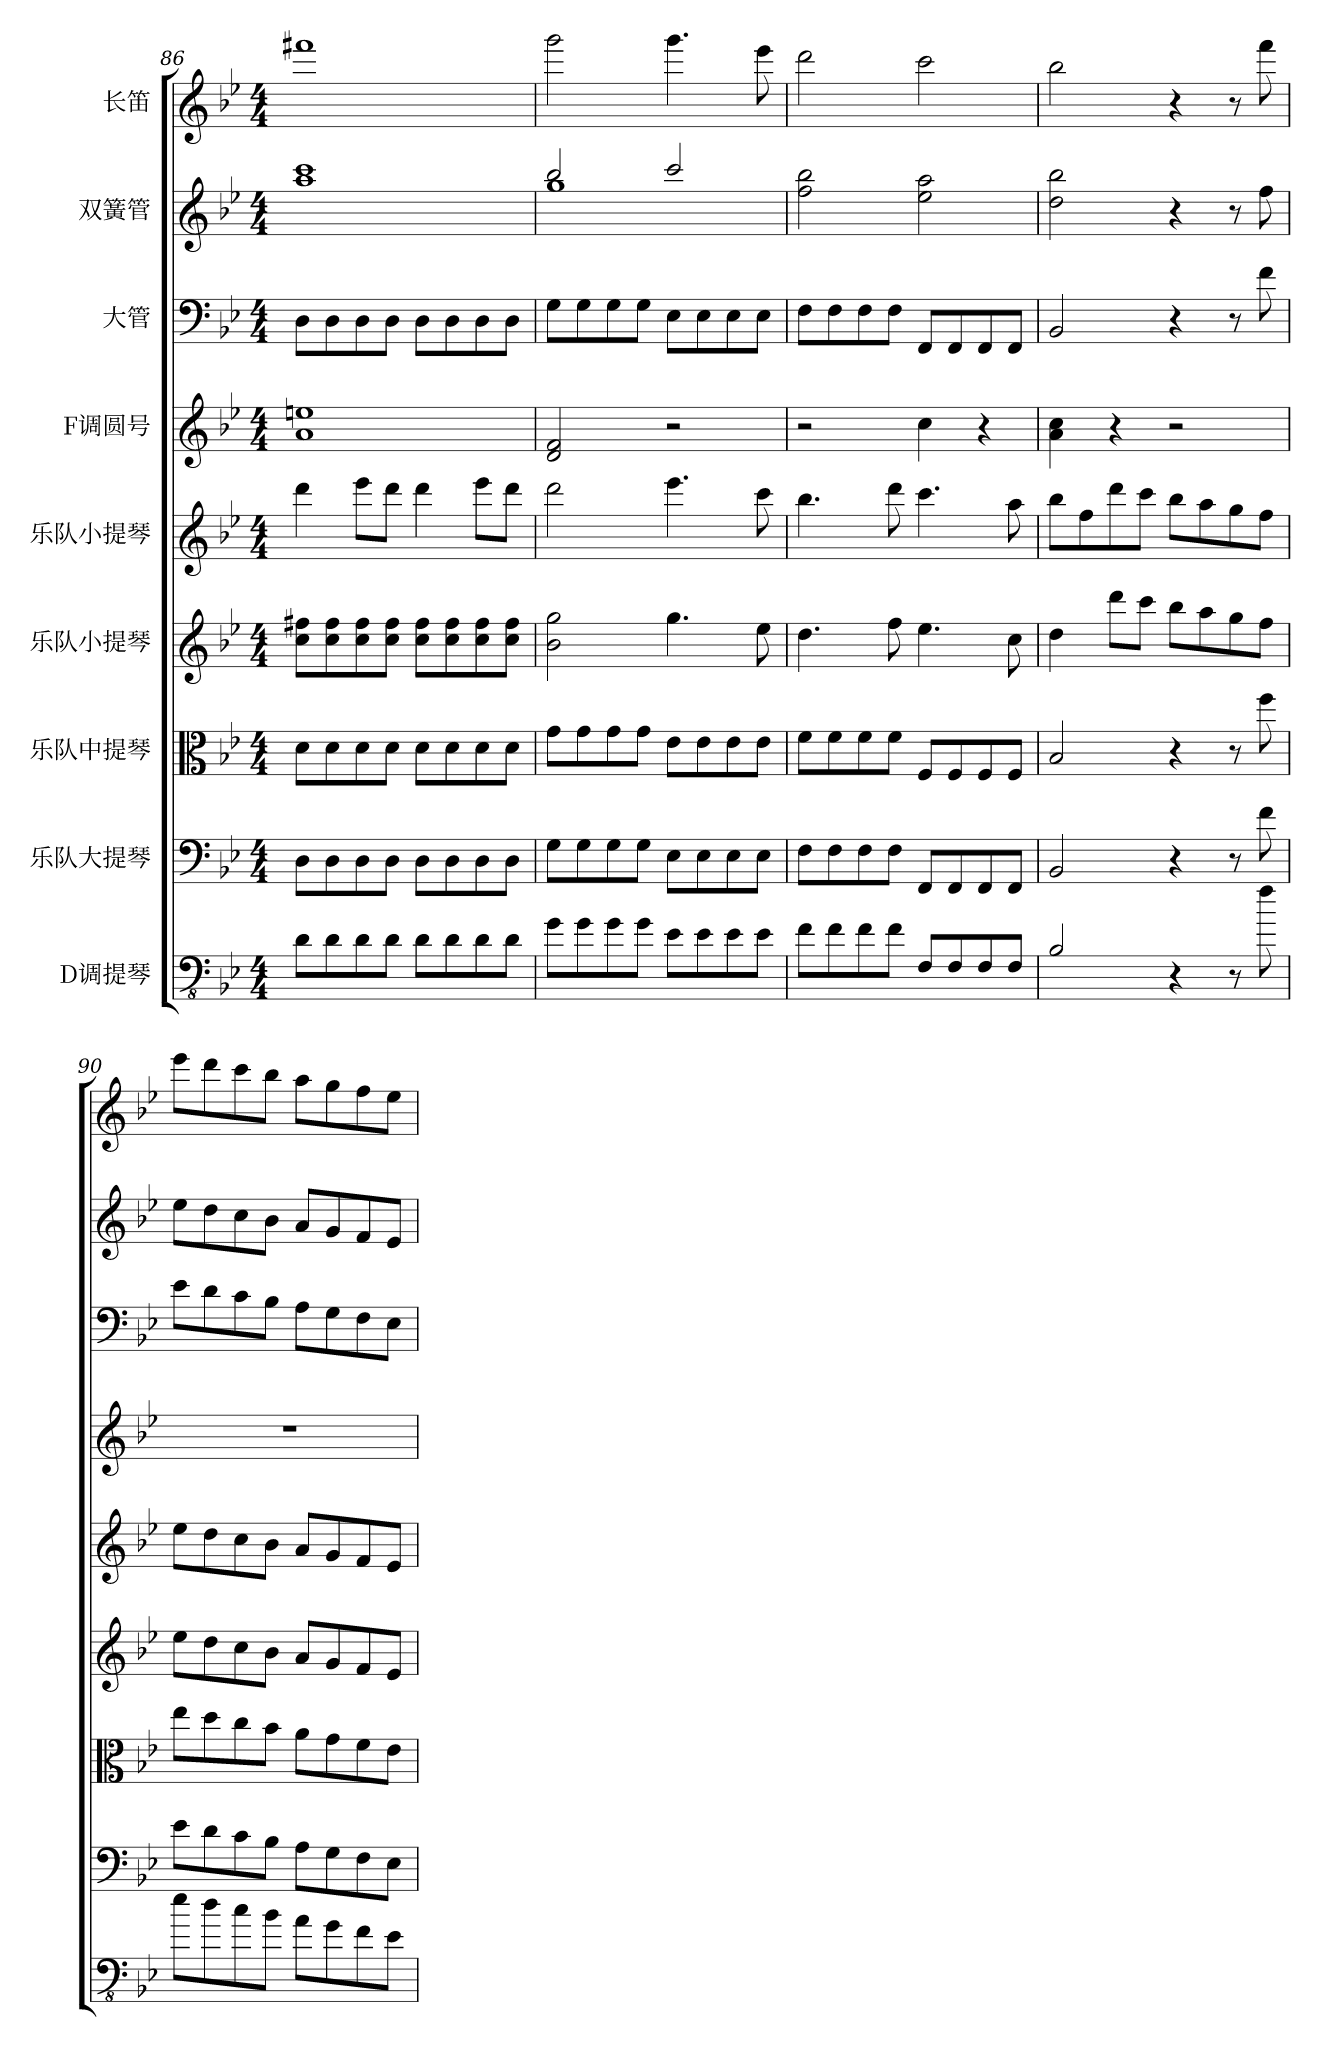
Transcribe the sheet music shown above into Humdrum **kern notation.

**kern	**kern	**kern	**kern	**kern	**kern	**kern	**kern	**kern
*part9	*part8	*part7	*part6	*part5	*part4	*part3	*part2	*part1
*staff9	*staff8	*staff7	*staff6	*staff5	*staff4	*staff3	*staff2	*staff1
*I"D调提琴	*I"乐队大提琴	*I"乐队中提琴	*I"乐队小提琴	*I"乐队小提琴	*I"F调圆号	*I"大管	*I"双簧管	*I"长笛
*clefFv4	*clefF4	*clefC3	*clefG2	*clefG2	*clefG2	*clefF4	*clefG2	*clefG2
*ITrd7c12	*	*	*	*	*ITrd4c7	*	*	*
*k[b-e-]	*k[b-e-]	*k[b-e-]	*k[b-e-]	*k[b-e-]	*k[b-e-a-]	*k[b-e-]	*k[b-e-]	*k[b-e-]
*M4/4	*M4/4	*M4/4	*M4/4	*M4/4	*M4/4	*M4/4	*M4/4	*M4/4
=86	=86	=86	=86	=86	=86	=86	=86	=86
8DD\L	8D\L	8d\L	8cc\ 8ff#X\L	4ddd\	1d 1an	8D\L	1aa 1ccc	1fff#X
8DD\	8D\	8d\	8cc\ 8ff#\	.	.	8D\	.	.
8DD\	8D\	8d\	8cc\ 8ff#\	8eee-\L	.	8D\	.	.
8DD\J	8D\J	8d\J	8cc\ 8ff#\J	8ddd\J	.	8D\J	.	.
8DD\L	8D\L	8d\L	8cc\ 8ff#\L	4ddd\	.	8D\L	.	.
8DD\	8D\	8d\	8cc\ 8ff#\	.	.	8D\	.	.
8DD\	8D\	8d\	8cc\ 8ff#\	8eee-\L	.	8D\	.	.
8DD\J	8D\J	8d\J	8cc\ 8ff#\J	8ddd\J	.	8D\J	.	.
=87	=87	=87	=87	=87	=87	=87	=87	=87
*	*	*	*	*	*	*	*^	*
8GG\L	8G\L	8g\L	2b-\ 2gg\	2ddd\	2G/ 2B-/	8G\L	2bb-/	1gg	2ggg\
8GG\	8G\	8g\	.	.	.	8G\	.	.	.
8GG\	8G\	8g\	.	.	.	8G\	.	.	.
8GG\J	8G\J	8g\J	.	.	.	8G\J	.	.	.
8EE-\L	8E-\L	8e-\L	4.gg\	4.eee-\	2r	8E-\L	2ccc/	.	4.ggg\
8EE-\	8E-\	8e-\	.	.	.	8E-\	.	.	.
8EE-\	8E-\	8e-\	.	.	.	8E-\	.	.	.
8EE-\J	8E-\J	8e-\J	8ee-\	8ccc\	.	8E-\J	.	.	8eee-\
*	*	*	*	*	*	*	*v	*v	*
=88	=88	=88	=88	=88	=88	=88	=88	=88
8FF\L	8F\L	8f\L	4.dd\	4.bb-\	2r	8F\L	2ff\ 2bb-\	2ddd\
8FF\	8F\	8f\	.	.	.	8F\	.	.
8FF\	8F\	8f\	.	.	.	8F\	.	.
8FF\J	8F\J	8f\J	8ff\	8ddd\	.	8F\J	.	.
8FFF/L	8FF/L	8F/L	4.ee-\	4.ccc\	4f\	8FF/L	2ee-\ 2aa\	2ccc\
8FFF/	8FF/	8F/	.	.	.	8FF/	.	.
8FFF/	8FF/	8F/	.	.	4r	8FF/	.	.
8FFF/J	8FF/J	8F/J	8cc\	8aa\	.	8FF/J	.	.
!!LO:PB:g=z
=89	=89	=89	=89	=89	=89	=89	=89	=89
2BBB-/	2BB-/	2B-/	4dd\	8bb-\L	4d\ 4f\	2BB-/	2dd\ 2bb-\	2bb-\
.	.	.	.	8ff\	.	.	.	.
.	.	.	8ddd\L	8ddd\	4r	.	.	.
.	.	.	8ccc\J	8ccc\J	.	.	.	.
4r	4r	4r	8bb-\L	8bb-\L	2r	4r	4r	4r
.	.	.	8aa\	8aa\	.	.	.	.
8r	8r	8r	8gg\	8gg\	.	8r	8r	8r
8F\	8f\	8ff\	8ff\J	8ff\J	.	8f\	8ff\	8fff\
=90	=90	=90	=90	=90	=90	=90	=90	=90
8E-\L	8e-\L	8ee-\L	8ee-\L	8ee-\L	1r	8e-\L	8ee-\L	8eee-\L
8D\	8d\	8dd\	8dd\	8dd\	.	8d\	8dd\	8ddd\
8C\	8c\	8cc\	8cc\	8cc\	.	8c\	8cc\	8ccc\
8BB-\J	8B-\J	8b-\J	8b-\J	8b-\J	.	8B-\J	8b-\J	8bb-\J
8AA\L	8A\L	8a\L	8a/L	8a/L	.	8A\L	8a/L	8aa\L
8GG\	8G\	8g\	8g/	8g/	.	8G\	8g/	8gg\
8FF\	8F\	8f\	8f/	8f/	.	8F\	8f/	8ff\
8EE-\J	8E-\J	8e-\J	8e-/J	8e-/J	.	8E-\J	8e-/J	8ee-\J
=	=	=	=	=	=	=	=	=
*-	*-	*-	*-	*-	*-	*-	*-	*-
